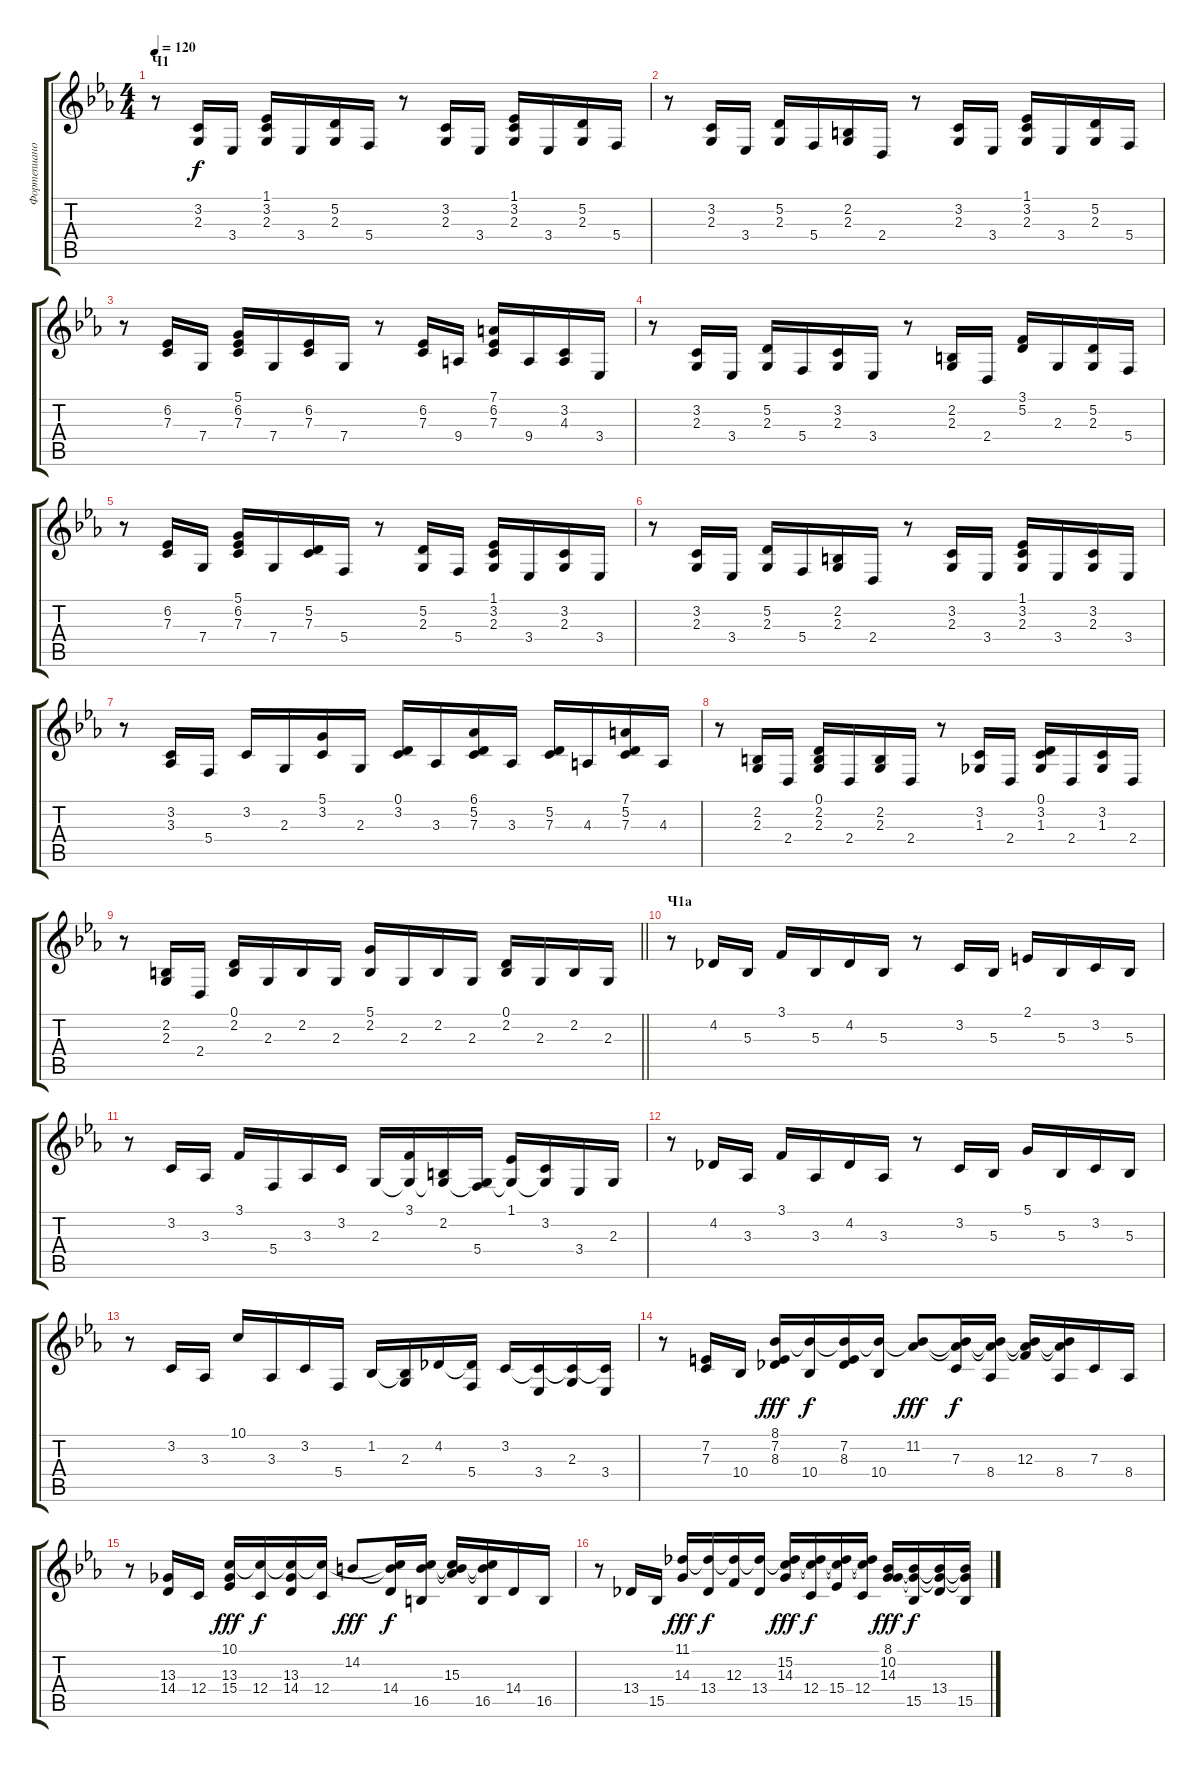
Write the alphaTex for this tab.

\track ("Фортепиано (Правая Рука)" "Фортепиано") {instrument electricgrandpiano}
\staff {score tabs}
\tuning (D4 A3 F3 C3 G2 D2) {hide}
\ts (4 4)
\section ("" "Ч1")
\tempo 120
\clef g2
\ks cminor
r.8{dy f} (3.2 2.3).16 3.4.16 (1.1 3.2 2.3).16 3.4.16 (5.2 2.3).16 5.4.16 r.8 (3.2 2.3).16 3.4.16 (1.1 3.2 2.3).16 3.4.16 (5.2 2.3).16 5.4.16 |
r.8 (3.2 2.3).16 3.4.16 (5.2 2.3).16 5.4.16 (2.2 2.3).16 2.4.16 r.8 (3.2 2.3).16 3.4.16 (1.1 3.2 2.3).16 3.4.16 (5.2 2.3).16 5.4.16 |
r.8 (6.2 7.3).16 7.4.16 (5.1 6.2 7.3).16 7.4.16 (6.2 7.3).16 7.4.16 r.8 (6.2 7.3).16 9.4.16 (7.1 6.2 7.3).16 9.4.16 (3.2 4.3).16 3.4.16 |
r.8 (3.2 2.3).16 3.4.16 (5.2 2.3).16 5.4.16 (3.2 2.3).16 3.4.16 r.8 (2.2 2.3).16 2.4.16 (3.1 5.2).16 2.3.16 (5.2 2.3).16 5.4.16 |
r.8 (6.2 7.3).16 7.4.16 (5.1 6.2 7.3).16 7.4.16 (5.2 7.3).16 5.4.16 r.8 (5.2 2.3).16 5.4.16 (1.1 3.2 2.3).16 3.4.16 (3.2 2.3).16 3.4.16 |
r.8 (3.2 2.3).16 3.4.16 (5.2 2.3).16 5.4.16 (2.2 2.3).16 2.4.16 r.8 (3.2 2.3).16 3.4.16 (1.1 3.2 2.3).16 3.4.16 (3.2 2.3).16 3.4.16 |
r.8 (3.2 3.3).16 5.4.16 3.2.16 2.3.16 (5.1 3.2).16 2.3.16 (0.1 3.2).16 3.3.16 (6.1 5.2 7.3).16 3.3.16 (5.2 7.3).16 4.3.16 (7.1 5.2 7.3).16 4.3.16 |
r.8 (2.2 2.3).16 2.4.16 (0.1 2.2 2.3).16 2.4.16 (2.2 2.3).16 2.4.16 r.8 (3.2 1.3).16 2.4.16 (0.1 3.2 1.3).16 2.4.16 (3.2 1.3).16 2.4.16 |
\barLineRight lightlight
r.8 (2.2 2.3).16 2.4.16 (0.1 2.2).16 2.3.16 2.2.16 2.3.16 (5.1 2.2).16 2.3.16 2.2.16 2.3.16 (0.1 2.2).16 2.3.16 2.2.16 2.3.16 |
\section ("" "Ч1а")
r.8 4.2.16 5.3.16 3.1.16 5.3.16 4.2.16 5.3.16 r.8 3.2.16 5.3.16 2.1.16 5.3.16 3.2.16 5.3.16 |
r.8 3.2.16 3.3.16 3.1.16 5.4.16 3.3.16 3.2.16 2.3.16 (3.1 2.3{t}).16 (2.2 2.3{t}).16 (2.3{t} 5.4).16 (1.1 2.3{t}).16 (3.2 2.3{t}).16 3.4.16 2.3.16 |
r.8 4.2.16 3.3.16 3.1.16 3.3.16 4.2.16 3.3.16 r.8 3.2.16 5.3.16 5.1.16 5.3.16 3.2.16 5.3.16 |
r.8 3.2.16 3.3.16 10.1.16 3.3.16 3.2.16 5.4.16 1.2.16 (1.2{t} 2.3).16 4.2.16 (4.2{t} 5.4).16 3.2.16 (3.2{t} 3.4).16 (3.2{t} 2.3).16 (3.2{t} 3.4).16 |
r.8 (7.2 7.3).16 10.4.16 (8.1 7.2 8.3).16{dy fff} (8.1{t} 10.4).16{dy f} (8.1{t} 7.2 8.3).16 (8.1{t} 10.4).16 (8.1{t} 11.2).8{dy fff} (8.1{t} 11.2{t} 7.3).16{dy f} (8.1{t} 11.2{t} 8.4).16 (8.1{t} 11.2{t} 12.3).16 (8.1{t} 11.2{t} 8.4).16 7.3.16 8.4.16 |
r.8 (13.3 14.4).16 12.4.16 (10.1 13.3 15.4).16{dy fff} (10.1{t} 12.4).16{dy f} (10.1{t} 13.3 14.4).16 (10.1{t} 12.4).16 14.2.8{dy fff} (10.1{t} 14.2{t} 14.4).16{dy f} (10.1{t} 14.2{t} 16.5).16 (10.1{t} 14.2{t} 15.3).16 (10.1{t} 14.2{t} 16.5).16 14.4.16 16.5.16 |
r.8 13.4.16 15.5.16 (11.1 14.3).16{dy fff} (11.1{t} 13.4).16{dy f} (11.1{t} 12.3).16 (11.1{t} 13.4).16 (11.1{t} 15.2 14.3).16{dy fff} (11.1{t} 15.2{t} 12.4).16{dy f} (11.1{t} 15.2{t} 15.4).16 (11.1{t} 15.2{t} 12.4).16 (8.1 10.2 14.3).16{dy fff} (8.1{t} 10.2{t} 15.5).16{dy f} (8.1{t} 10.2{t} 13.4).16 (8.1{t} 10.2{t} 15.5).16
